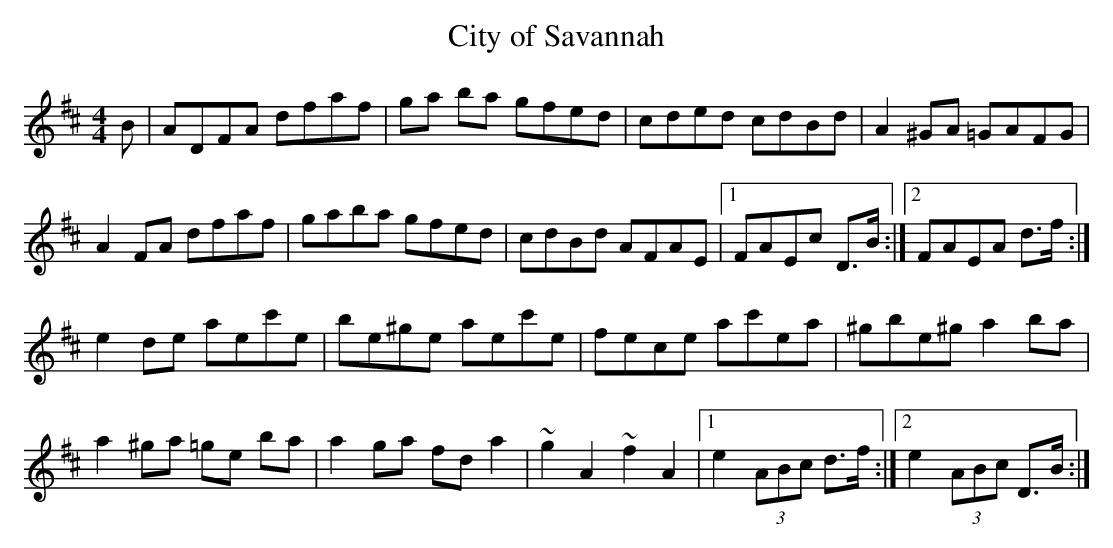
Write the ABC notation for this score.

X:1
T:City of Savannah
M:4/4
L:1/8
K:D
B|ADFA dfaf|ga ba gfed|cded cdBd|A2 ^GA =GAFG|
A2 FA dfaf|gaba gfed|cdBd AFAE|1 FAEc D>B:|2 FAEA d>f:|
e2 de aec'e|be^ge aec'e|fece ac'ea|^gbe^g a2 ba|
a2 ^ga =ge ba|a2 ga fd a2|~g2 A2 ~f2 A2|1 e2 (3ABc d>f:|2 e2 (3ABc D>B:|
